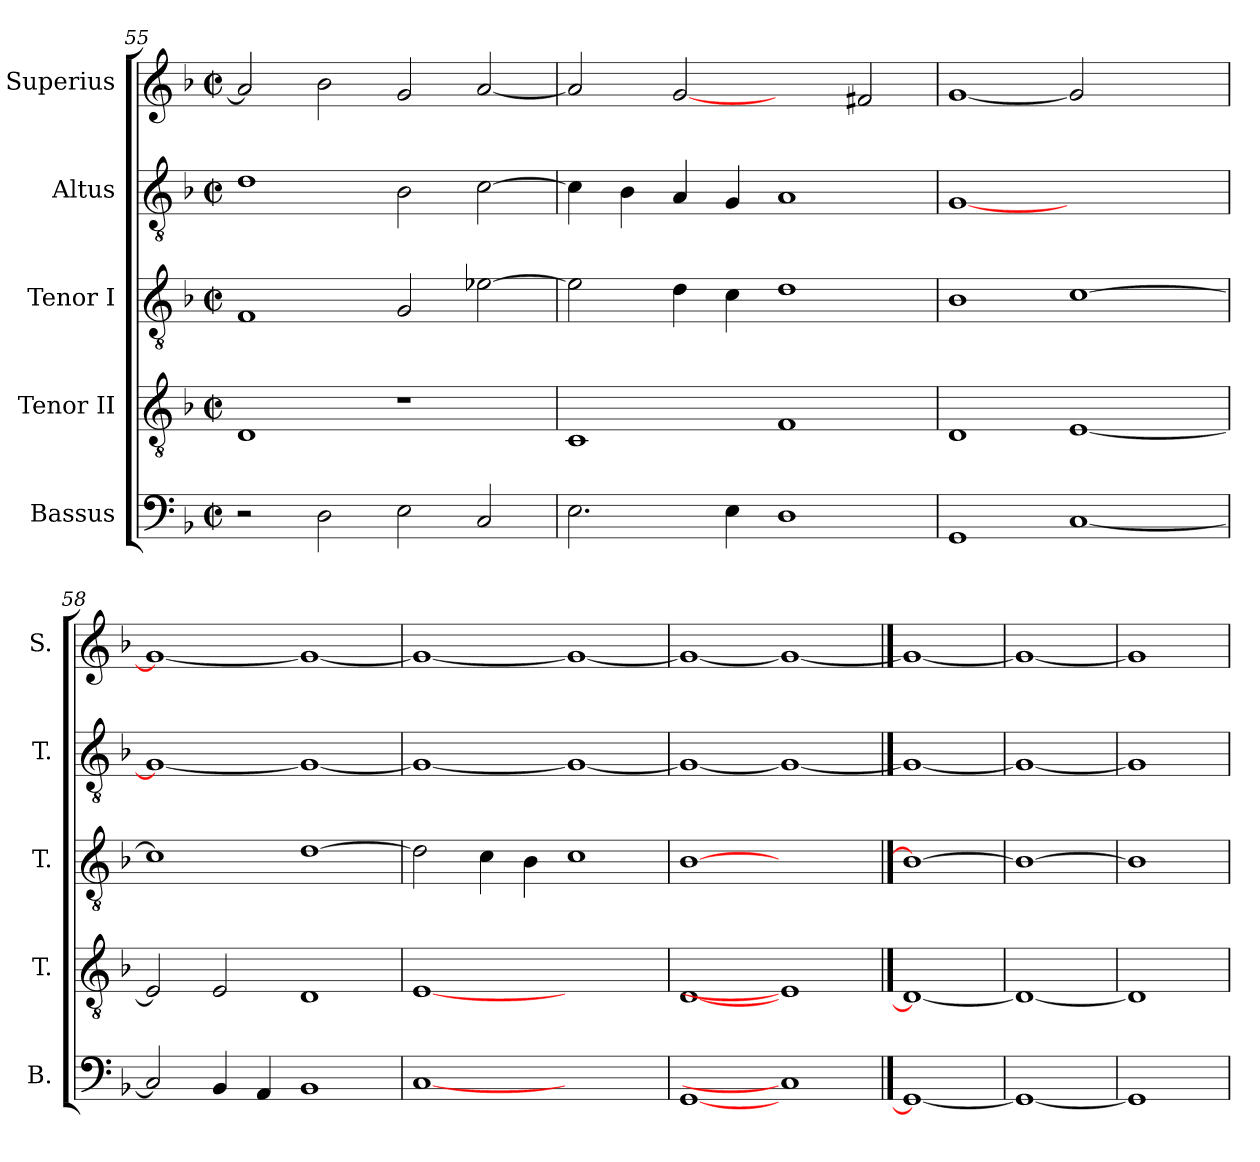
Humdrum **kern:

**kern	**kern	**kern	**kern	**kern
*part5	*part4	*part3	*part2	*part1
*staff5	*staff4	*staff3	*staff2	*staff1
*I"Bassus	*I"Tenor II	*I"Tenor I	*I"Altus	*I"Superius
*I'B.	*I'T.	*I'T.	*I'T.	*I'S.
*clefF4	*clefGv2	*clefGv2	*clefGv2	*clefG2
*	*ITrd7c12	*ITrd7c12	*ITrd7c12	*
*k[b-]	*k[b-]	*k[b-]	*k[b-]	*k[b-]
*F:	*F:	*F:	*F:	*F:
*M2/2	*M2/2	*M2/2	*M2/2	*M2/2
*met(c|)	*met(c|)	*met(c|)	*met(c|)	*met(c|)
=55	=55	=55	=55	=55
2r	1DDi	1FFi	1Di	2ai/]
2Di\	.	.	.	2b-i\
2Ei\	1r	2GGi/	2BB-i\	2gi/
2Ci/	.	[>2E-Xi\	[>2Ci\	[<2ai/
!!LO:LB:g=z
=56	=56	=56	=56	=56
2.Ei\	1CCi	2E-i\]	4Ci\]	2ai/]
.	.	.	4BB-i\	.
.	.	4Di\	4AAi/	[2gi
4Ei\	.	4Ci\	4GGi/	.
1Di	1FFi	1Di	1AAi	2ryy
.	.	.	.	2f#Xi/
=57	=57	=57	=57	=57
1GGi	1DDi	1BB-i	[<1GGi	[<1gi
[<1Ci	[<1EEi	[>1Ci	1ryy	2gi]
.	.	.	.	2ryy
=58	=58	=58	=58	=58
2Ci/]	2EEi/]	1Ci]	1GGi_<	1gi_<
4BB-i/	2EEi/	.	.	.
4AAi/	.	.	.	.
1BB-i	1DDi	[>1Di	1GGi_	1gi_
=59	=59	=59	=59	=59
[1Ci	[1EEi	2Di\]	1GGi_<	1gi_<
.	.	4Ci\	.	.
.	.	4BB-i\	.	.
1ryy	1ryy	1Ci	1GGi_	1gi_
=60	=60	=60	=60	=60
[1GGi	[1DDi	[1BB-i	1GGi_<	1gi_<
1Ci]	1EEi]	1ryy	1GGi_	1gi_
==61	==61	==61	==61	==61
1GGi_	1DDi_	1BB-i_	1GGi_	1gi_
=62	=62	=62	=62	=62
1GGi_	1DDi_	1BB-i_	1GGi_	1gi_
=63	=63	=63	=63	=63
1GGi]	1DDi]	1BB-i]	1GGi]	1gi]
=	=	=	=	=
*-	*-	*-	*-	*-
